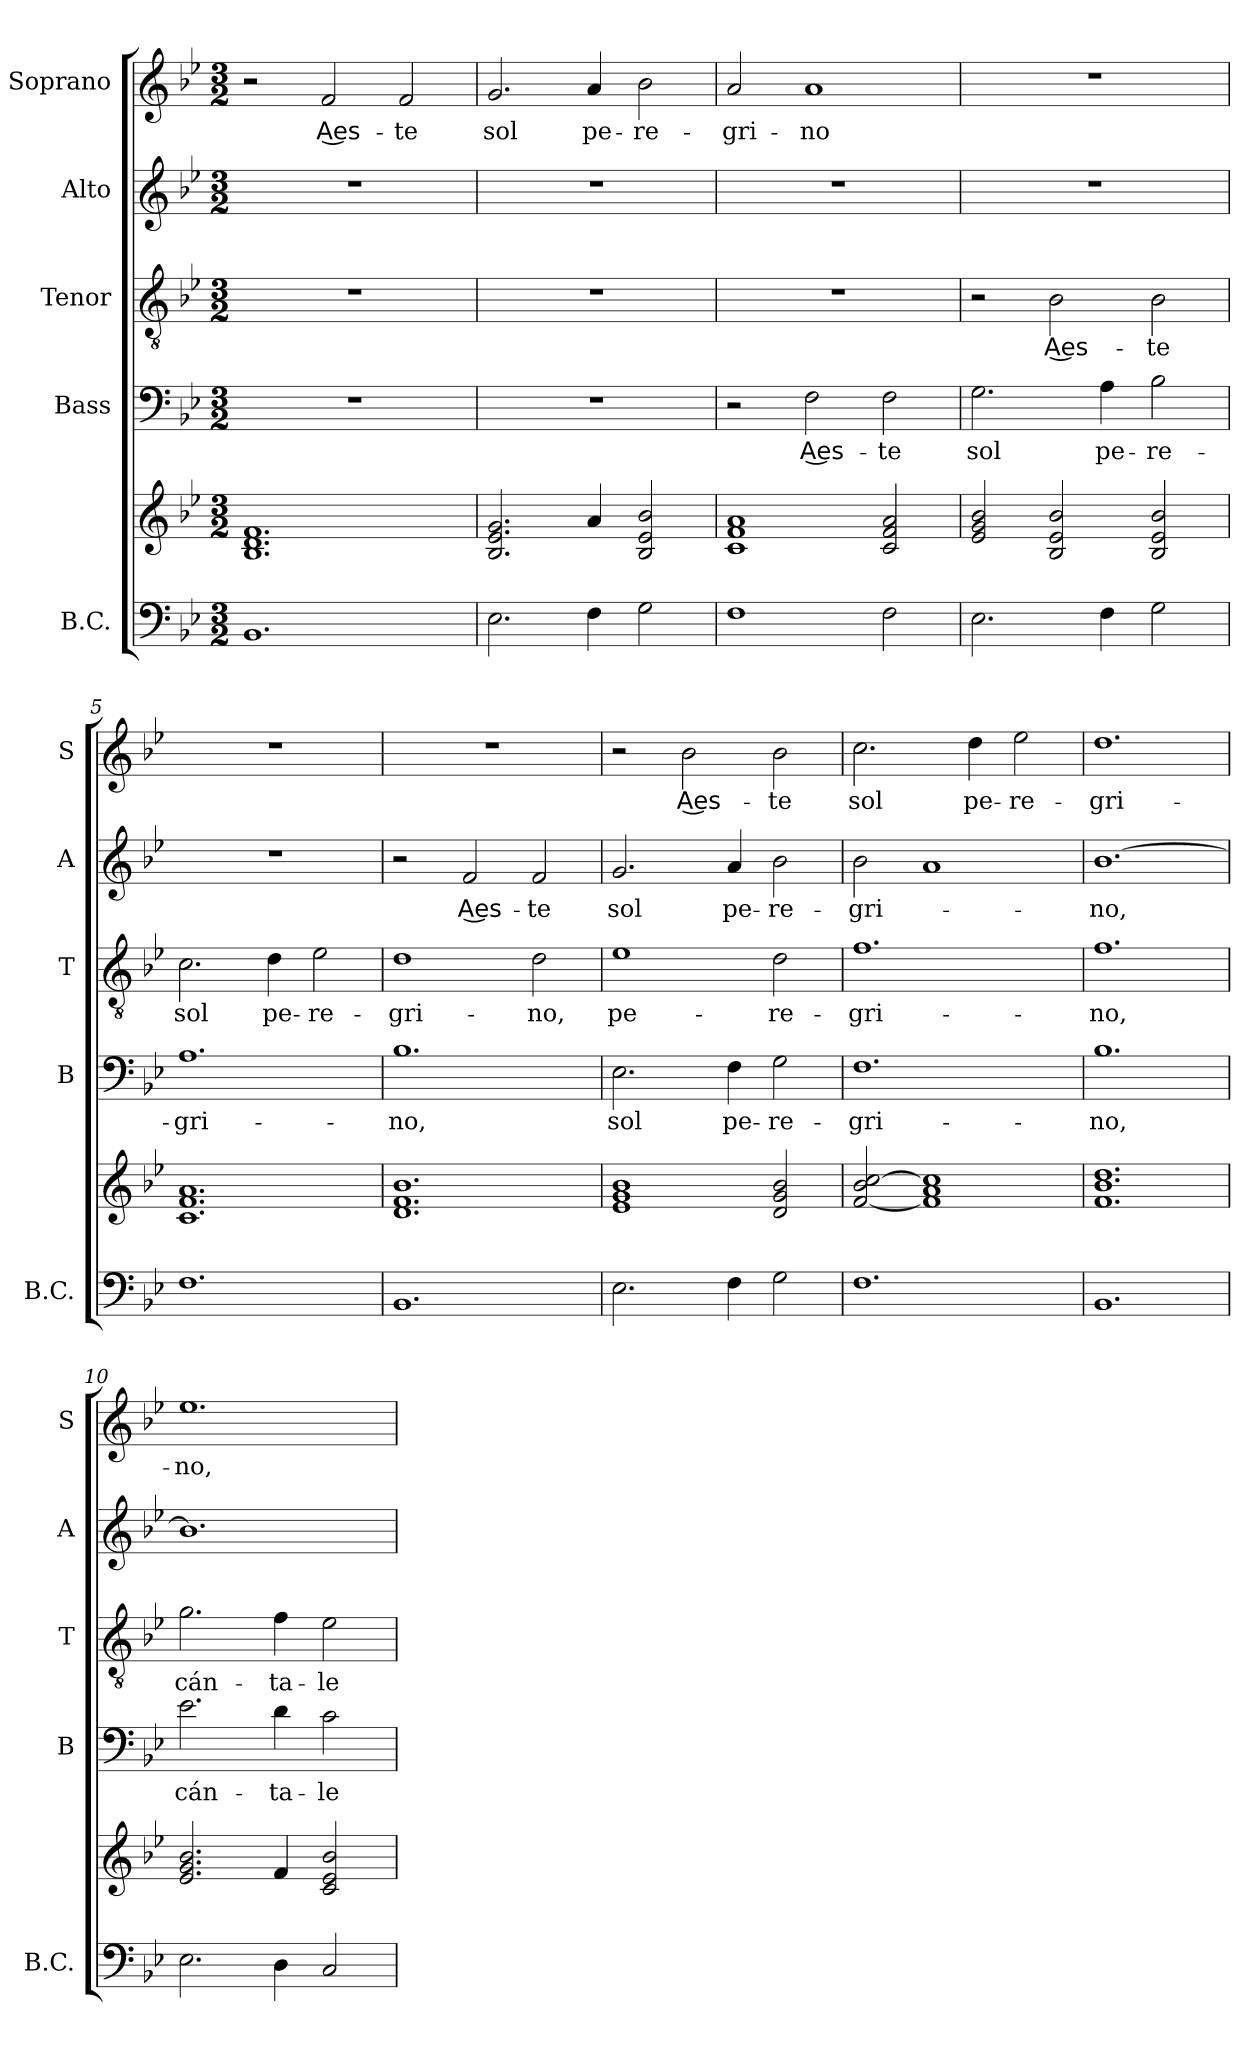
**kern	**kern	**kern	**text	**kern	**text	**kern	**text	**kern	**text
*part5	*part5	*part4	*part4	*part3	*part3	*part2	*part2	*part1	*part1
*staff6	*staff5	*staff4	*staff4	*staff3	*staff3	*staff2	*staff2	*staff1	*staff1
*I"B.C.	*	*I"Bass	*	*I"Tenor	*	*I"Alto	*	*I"Soprano	*
*I'B.C.	*	*I'B	*	*I'T	*	*I'A	*	*I'S	*
*clefF4	*clefG2	*clefF4	*	*clefGv2	*	*clefG2	*	*clefG2	*
*k[b-e-]	*k[b-e-]	*k[b-e-]	*	*k[b-e-]	*	*k[b-e-]	*	*k[b-e-]	*
*B-:	*B-:	*B-:	*	*B-:	*	*B-:	*	*B-:	*
*M3/2	*M3/2	*M3/2	*	*M3/2	*	*M3/2	*	*M3/2	*
=1	=1	=1	=1	=1	=1	=1	=1	=1	=1
1.BB-	1.B- 1.d 1.f	1.r	.	1.r	.	1.r	.	2r	.
!	!	!	!	!	!	!	!	!	!LO:LY:b
.	.	.	.	.	.	.	.	2f/	A͜es-
!	!	!	!	!	!	!	!	!	!LO:LY:b
.	.	.	.	.	.	.	.	2f/	-te
=2	=2	=2	=2	=2	=2	=2	=2	=2	=2
!	!	!	!	!	!	!	!	!	!LO:LY:b
2.E-\	2.B-/ 2.e-/ 2.g/	1.r	.	1.r	.	1.r	.	2.g/	sol
!	!	!	!	!	!	!	!	!	!LO:LY:b
4F\	4a/	.	.	.	.	.	.	4a/	pe-
!	!	!	!	!	!	!	!	!	!LO:LY:b
2G\	2B-/ 2e-/ 2b-/	.	.	.	.	.	.	2b-\	-re-
=3	=3	=3	=3	=3	=3	=3	=3	=3	=3
!	!	!	!	!	!	!	!	!	!LO:LY:b
1F	1c 1f 1a	2r	.	1.r	.	1.r	.	2a/	-gri-
!	!	!	!LO:LY:b	!	!	!	!	!	!LO:LY:b
.	.	2F\	A͜es-	.	.	.	.	1a	-no
!	!	!	!LO:LY:b	!	!	!	!	!	!
2F\	2c/ 2f/ 2a/	2F\	-te	.	.	.	.	.	.
=4	=4	=4	=4	=4	=4	=4	=4	=4	=4
!	!	!	!LO:LY:b	!	!	!	!	!	!
2.E-\	2e-/ 2g/ 2b-/	2.G\	sol	2r	.	1.r	.	1.r	.
!	!	!	!	!	!LO:LY:b	!	!	!	!
.	2B-/ 2e-/ 2b-/	.	.	2B-\	A͜es-	.	.	.	.
!	!	!	!LO:LY:b	!	!	!	!	!	!
4F\	.	4A\	pe-	.	.	.	.	.	.
!	!	!	!LO:LY:b	!	!LO:LY:b	!	!	!	!
2G\	2B-/ 2e-/ 2b-/	2B-\	-re-	2B-\	-te	.	.	.	.
=5	=5	=5	=5	=5	=5	=5	=5	=5	=5
!	!	!	!LO:LY:b	!	!LO:LY:b	!	!	!	!
1.F	1.c 1.f 1.a	1.A	-gri-	2.c\	sol	1.r	.	1.r	.
!	!	!	!	!	!LO:LY:b	!	!	!	!
.	.	.	.	4d\	pe-	.	.	.	.
!	!	!	!	!	!LO:LY:b	!	!	!	!
.	.	.	.	2e-\	-re-	.	.	.	.
!!LO:LB:g=z
=6	=6	=6	=6	=6	=6	=6	=6	=6	=6
!	!	!	!LO:LY:b	!	!LO:LY:b	!	!	!	!
1.BB-	1.d 1.f 1.b-	1.B-	-no,	1d	-gri-	2r	.	1.r	.
!	!	!	!	!	!	!	!LO:LY:b	!	!
.	.	.	.	.	.	2f/	A͜es-	.	.
!	!	!	!	!	!LO:LY:b	!	!LO:LY:b	!	!
.	.	.	.	2d\	-no,	2f/	-te	.	.
=7	=7	=7	=7	=7	=7	=7	=7	=7	=7
!	!	!	!LO:LY:b	!	!LO:LY:b	!	!LO:LY:b	!	!
2.E-\	1e- 1g 1b-	2.E-\	sol	1e-	pe-	2.g/	sol	2r	.
!	!	!	!	!	!	!	!	!	!LO:LY:b
.	.	.	.	.	.	.	.	2b-\	A͜es-
!	!	!	!LO:LY:b	!	!	!	!LO:LY:b	!	!
4F\	.	4F\	pe-	.	.	4a/	pe-	.	.
!	!	!	!LO:LY:b	!	!LO:LY:b	!	!LO:LY:b	!	!LO:LY:b
2G\	2d/ 2g/ 2b-/	2G\	-re-	2d\	-re-	2b-\	-re-	2b-\	-te
=8	=8	=8	=8	=8	=8	=8	=8	=8	=8
!	!	!	!LO:LY:b	!	!LO:LY:b	!	!LO:LY:b	!	!LO:LY:b
1.F	[2f/ 2b-/ [2cc/	1.F	-gri-	1.f	-gri-	2b-\	-gri-	2.cc\	sol
.	1f] 1a 1cc]	.	.	.	.	1a	.	.	.
!	!	!	!	!	!	!	!	!	!LO:LY:b
.	.	.	.	.	.	.	.	4dd\	pe-
!	!	!	!	!	!	!	!	!	!LO:LY:b
.	.	.	.	.	.	.	.	2ee-\	-re-
=9	=9	=9	=9	=9	=9	=9	=9	=9	=9
!	!	!	!LO:LY:b	!	!LO:LY:b	!	!LO:LY:b	!	!LO:LY:b
1.BB-	1.f 1.b- 1.dd	1.B-	-no,	1.f	-no,	[1.b-	-no,	1.dd	-gri-
=10	=10	=10	=10	=10	=10	=10	=10	=10	=10
!	!	!	!LO:LY:b	!	!LO:LY:b	!	!	!	!LO:LY:b
2.E-\	2.e-/ 2.g/ 2.b-/	2.e-\	cán-	2.g\	cán-	1.b-]	.	1.ee-	-no,
!	!	!	!LO:LY:b	!	!LO:LY:b	!	!	!	!
4D\	4f/	4d\	-ta-	4f\	-ta-	.	.	.	.
!	!	!	!LO:LY:b	!	!LO:LY:b	!	!	!	!
2C/	2c/ 2e-/ 2b-/	2c\	-le	2e-\	-le	.	.	.	.
=	=	=	=	=	=	=	=	=	=
*-	*-	*-	*-	*-	*-	*-	*-	*-	*-
